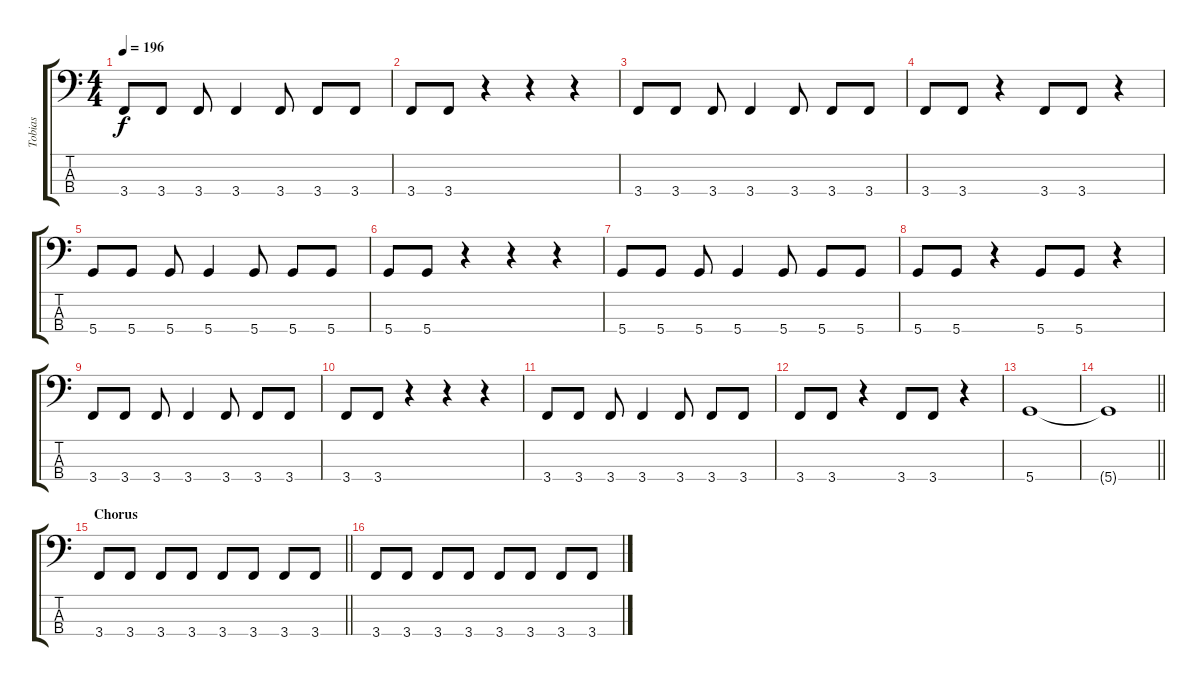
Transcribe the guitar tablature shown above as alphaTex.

\track ("Tobias" "Tobias") {instrument electricbasspick}
\staff {score tabs}
\tuning (G2 D2 A1 D1) {hide}
\ts (4 4)
\tempo 196
\clef f4
\ks c
3.4.8{dy f} 3.4.8 3.4.8 3.4.4 3.4.8 3.4.8 3.4.8 |
3.4.8 3.4.8 r.4 r.4 r.4 |
3.4.8 3.4.8 3.4.8 3.4.4 3.4.8 3.4.8 3.4.8 |
3.4.8 3.4.8 r.4 3.4.8 3.4.8 r.4 |
5.4.8 5.4.8 5.4.8 5.4.4 5.4.8 5.4.8 5.4.8 |
5.4.8 5.4.8 r.4 r.4 r.4 |
5.4.8 5.4.8 5.4.8 5.4.4 5.4.8 5.4.8 5.4.8 |
5.4.8 5.4.8 r.4 5.4.8 5.4.8 r.4 |
3.4.8 3.4.8 3.4.8 3.4.4 3.4.8 3.4.8 3.4.8 |
3.4.8 3.4.8 r.4 r.4 r.4 |
3.4.8 3.4.8 3.4.8 3.4.4 3.4.8 3.4.8 3.4.8 |
3.4.8 3.4.8 r.4 3.4.8 3.4.8 r.4 |
5.4.1 |
\barLineRight lightlight
5.4{t}.1 |
\section ("" "Chorus")
\barLineRight lightlight
3.4.8 3.4.8 3.4.8 3.4.8 3.4.8 3.4.8 3.4.8 3.4.8 |
3.4.8 3.4.8 3.4.8 3.4.8 3.4.8 3.4.8 3.4.8 3.4.8
